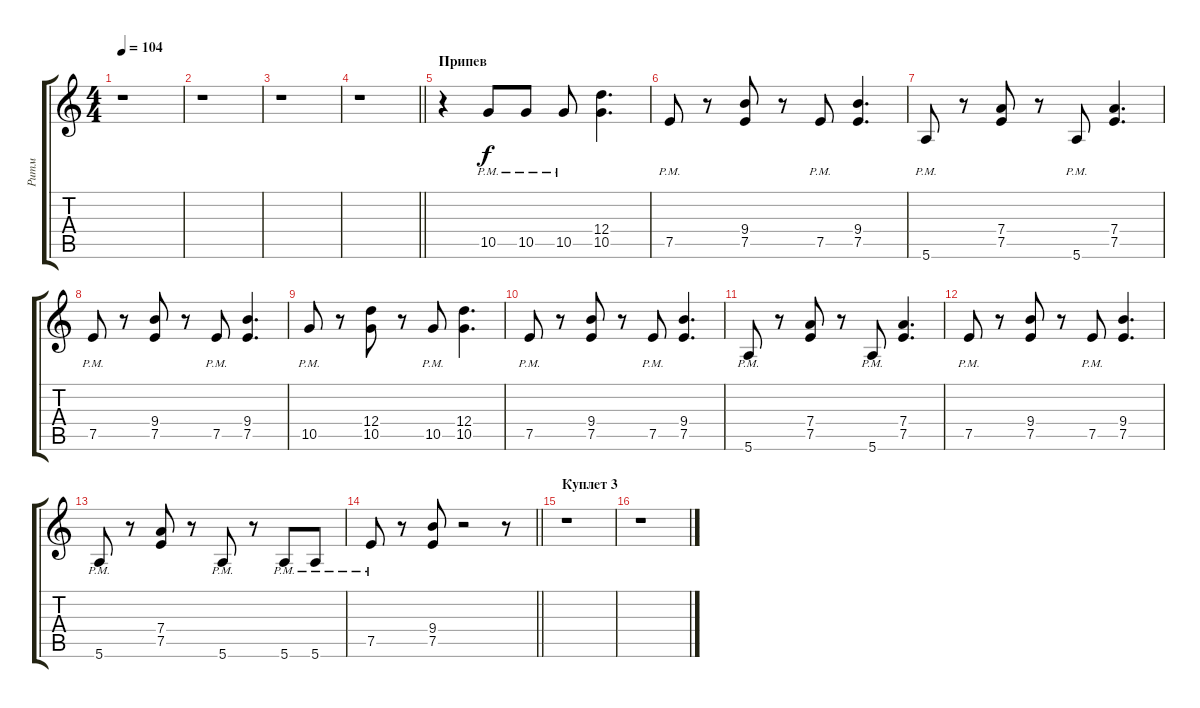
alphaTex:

\track ("Ритм" "Ритм") {instrument distortionguitar}
\staff {score tabs}
\tuning (E4 B3 G3 D3 A2 E2) {hide}
\ts (4 4)
\tempo 104
\clef g2
\ks c
r.1{dy f} |
r.1 |
r.1 |
\barLineRight lightlight
r.1 |
\section ("" "Припев")
r.4 10.5{pm}.8 10.5{pm}.8 10.5{pm}.8 (12.4 10.5).4{d} |
7.5{pm}.8 r.8 (9.4 7.5).8 r.8 7.5{pm}.8 (9.4 7.5).4{d} |
5.6{pm}.8 r.8 (7.4 7.5).8 r.8 5.6{pm}.8 (7.4 7.5).4{d} |
7.5{pm}.8 r.8 (9.4 7.5).8 r.8 7.5{pm}.8 (9.4 7.5).4{d} |
10.5{pm}.8 r.8 (12.4 10.5).8 r.8 10.5{pm}.8 (12.4 10.5).4{d} |
7.5{pm}.8 r.8 (9.4 7.5).8 r.8 7.5{pm}.8 (9.4 7.5).4{d} |
5.6{pm}.8 r.8 (7.4 7.5).8 r.8 5.6{pm}.8 (7.4 7.5).4{d} |
7.5{pm}.8 r.8 (9.4 7.5).8 r.8 7.5{pm}.8 (9.4 7.5).4{d} |
5.6{pm}.8 r.8 (7.4 7.5).8 r.8 5.6{pm}.8 r.8 5.6{pm}.8 5.6{pm}.8 |
\barLineRight lightlight
7.5{pm}.8 r.8 (9.4 7.5).8 r.2 r.8 |
\section ("" "Куплет 3")
r.1 |
r.1
